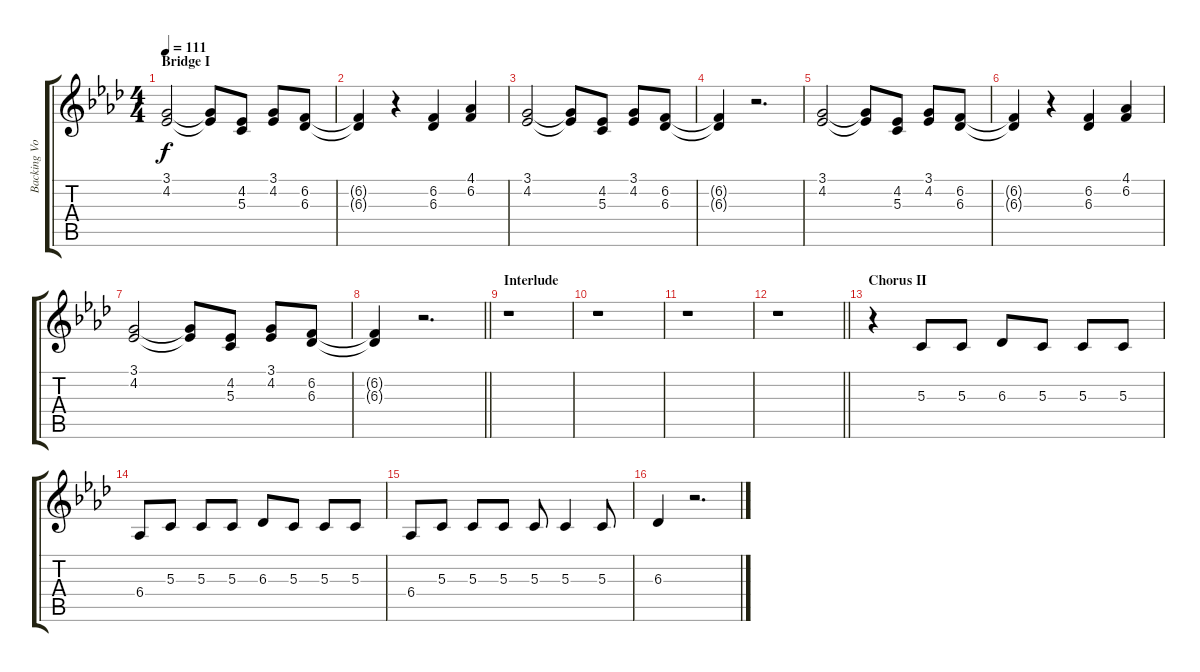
\track ("Backing Vocals" "Backing Vo") {instrument sopranosax}
\staff {score tabs}
\tuning (E4 B3 G3 D3 A2 E2) {hide}
\ts (4 4)
\section ("" "Bridge I")
\tempo 111
\clef g2
\ks ab
(3.1 4.2).2{dy f} (3.1{t} 4.2{t}).8 (4.2 5.3).8 (3.1 4.2).8 (6.2 6.3).8 |
(6.2{t} 6.3{t}).4 r.4 (6.2 6.3).4 (4.1 6.2).4 |
(3.1 4.2).2 (3.1{t} 4.2{t}).8 (4.2 5.3).8 (3.1 4.2).8 (6.2 6.3).8 |
(6.2{t} 6.3{t}).4 r.2{d} |
(3.1 4.2).2 (3.1{t} 4.2{t}).8 (4.2 5.3).8 (3.1 4.2).8 (6.2 6.3).8 |
(6.2{t} 6.3{t}).4 r.4 (6.2 6.3).4 (4.1 6.2).4 |
(3.1 4.2).2 (3.1{t} 4.2{t}).8 (4.2 5.3).8 (3.1 4.2).8 (6.2 6.3).8 |
\barLineRight lightlight
(6.2{t} 6.3{t}).4 r.2{d} |
\section ("" "Interlude")
r.1 |
r.1 |
r.1 |
\barLineRight lightlight
r.1 |
\section ("" "Chorus II")
r.4 5.3.8 5.3.8 6.3.8 5.3.8 5.3.8 5.3.8 |
6.4.8 5.3.8 5.3.8 5.3.8 6.3.8 5.3.8 5.3.8 5.3.8 |
6.4.8 5.3.8 5.3.8 5.3.8 5.3.8 5.3.4 5.3.8 |
6.3.4 r.2{d}
